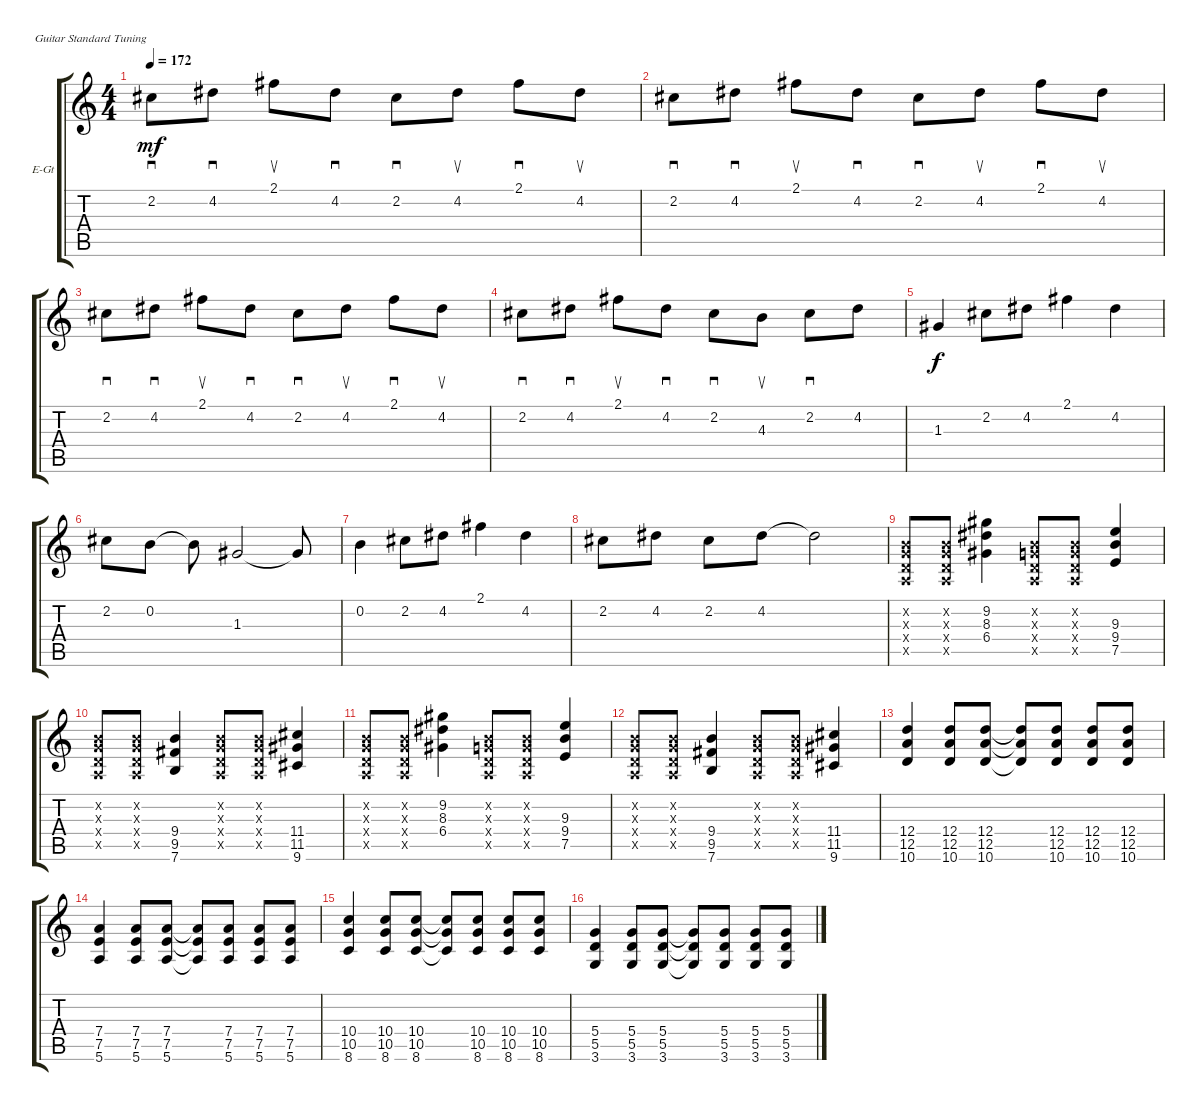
\bracketExtendMode groupsimilarinstruments
\firstSystemTrackNameOrientation horizontal
\otherSystemsTrackNameOrientation horizontal
\track ("Boris Jardel" "E-Gt") {instrument distortionguitar}
\staff {score tabs}
\tuning (E4 B3 G3 D3 A2 E2)
\ts (4 4)
\tempo 172
\clef g2
\ks c
2.2.8{sd dy mf} 4.2.8{sd} 2.1.8{su} 4.2.8{sd} 2.2.8{sd} 4.2.8{su} 2.1.8{sd} 4.2.8{su} |
2.2.8{sd} 4.2.8{sd} 2.1.8{su} 4.2.8{sd} 2.2.8{sd} 4.2.8{su} 2.1.8{sd} 4.2.8{su} |
2.2.8{sd} 4.2.8{sd} 2.1.8{su} 4.2.8{sd} 2.2.8{sd} 4.2.8{su} 2.1.8{sd} 4.2.8{su} |
2.2.8{sd} 4.2.8{sd} 2.1.8{su} 4.2.8{sd} 2.2.8{sd} 4.3.8{su} 2.2.8{sd} 4.2.8 |
1.3.4{dy f} 2.2.8 4.2.8 2.1.4 4.2.4 |
2.2.8 0.2.8 0.2{t}.8 1.3.2 1.3{t}.8 |
0.2.4 2.2.8 4.2.8 2.1.4 4.2.4 |
2.2.8 4.2.8 2.2.8 4.2.8 4.2{t}.2 |
(0.2{x} 0.3{x} 0.4{x} 0.5{x}).8 (0.2{x} 0.3{x} 0.4{x} 0.5{x}).8 (9.2 8.3 6.4).4 (0.2{x} 0.3{x} 0.4{x} 0.5{x}).8 (0.2{x} 0.3{x} 0.4{x} 0.5{x}).8 (9.3 9.4 7.5).4 |
(0.2{x} 0.3{x} 0.4{x} 0.5{x}).8 (0.2{x} 0.3{x} 0.4{x} 0.5{x}).8 (9.4 9.5 7.6).4 (0.2{x} 0.3{x} 0.4{x} 0.5{x}).8 (0.2{x} 0.3{x} 0.4{x} 0.5{x}).8 (11.4 11.5 9.6).4 |
(0.2{x} 0.3{x} 0.4{x} 0.5{x}).8 (0.2{x} 0.3{x} 0.4{x} 0.5{x}).8 (9.2 8.3 6.4).4 (0.2{x} 0.3{x} 0.4{x} 0.5{x}).8 (0.2{x} 0.3{x} 0.4{x} 0.5{x}).8 (9.3 9.4 7.5).4 |
(0.2{x} 0.3{x} 0.4{x} 0.5{x}).8 (0.2{x} 0.3{x} 0.4{x} 0.5{x}).8 (9.4 9.5 7.6).4 (0.2{x} 0.3{x} 0.4{x} 0.5{x}).8 (0.2{x} 0.3{x} 0.4{x} 0.5{x}).8 (11.4 11.5 9.6).4 |
(12.4 12.5 10.6).4 (12.4 12.5 10.6).8 (12.4 12.5 10.6).8 (12.4{t} 12.5{t} 10.6{t}).8 (12.4 12.5 10.6).8 (12.4 12.5 10.6).8 (12.4 12.5 10.6).8 |
(7.4 7.5 5.6).4 (7.4 7.5 5.6).8 (7.4 7.5 5.6).8 (7.4{t} 7.5{t} 5.6{t}).8 (7.4 7.5 5.6).8 (7.4 7.5 5.6).8 (7.4 7.5 5.6).8 |
(10.4 10.5 8.6).4 (10.4 10.5 8.6).8 (10.4 10.5 8.6).8 (10.4{t} 10.5{t} 8.6{t}).8 (10.4 10.5 8.6).8 (10.4 10.5 8.6).8 (10.4 10.5 8.6).8 |
(5.4 5.5 3.6).4 (5.4 5.5 3.6).8 (5.4 5.5 3.6).8 (5.4{t} 5.5{t} 3.6{t}).8 (5.4 5.5 3.6).8 (5.4 5.5 3.6).8 (5.4 5.5 3.6).8
